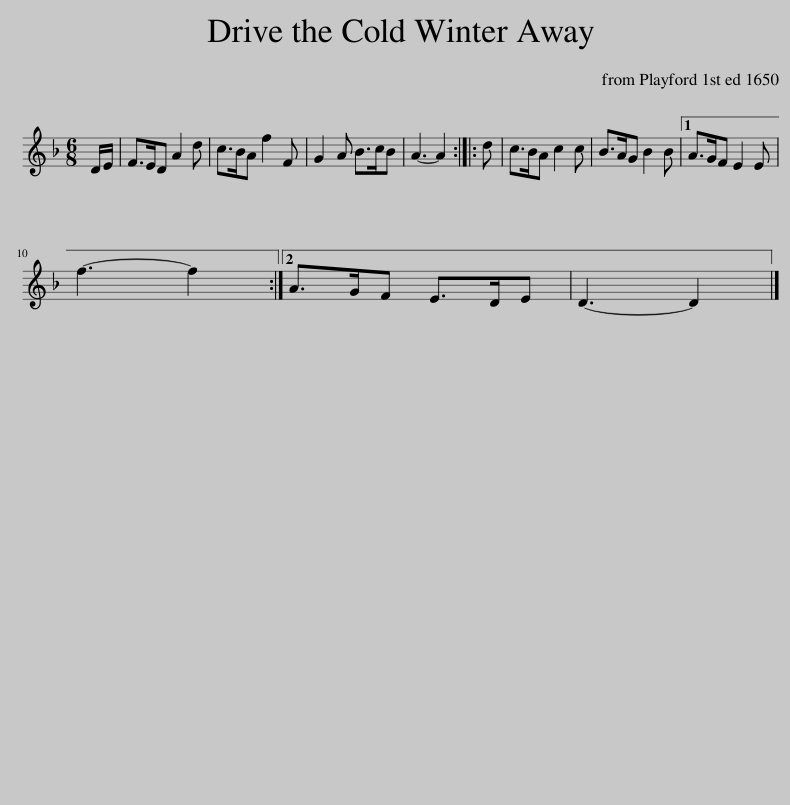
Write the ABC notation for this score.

X:1
L:1/8
M:6/8
I:linebreak $
K:F
V:1 treble
V:1
 D/E/ | F>ED A2 d | c>BA f2 F | G2 A B>cB | A3- A2 :: %5
 d | c>BA c2 c | B>AG B2 B |1 A>GF E2 E |$ f3- f2 :|2 %10
 A>GF E>DE | D3- D2 |] %12
